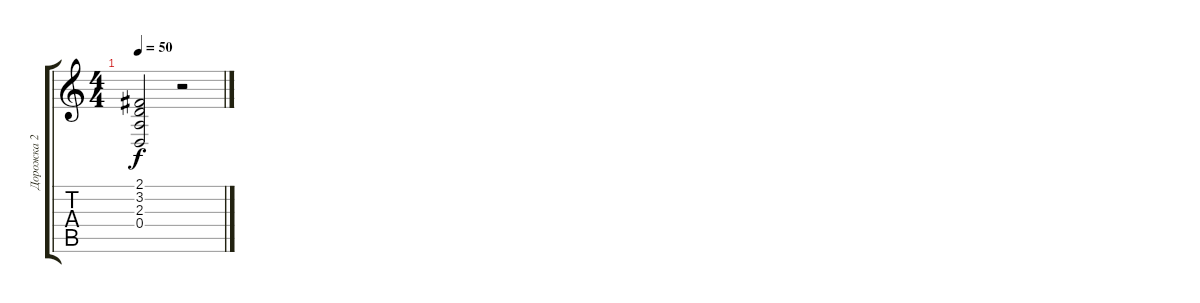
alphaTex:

\track ("Дорожка 2" "Дорожка 2") {instrument stringensemble1}
\staff {score tabs}
\tuning (E4 B3 G3 D3 A2 E2) {hide}
\ts (4 4)
\tempo 50
\clef g2
\ks c
(2.1 3.2 2.3 0.4).2{dy f} r.2
